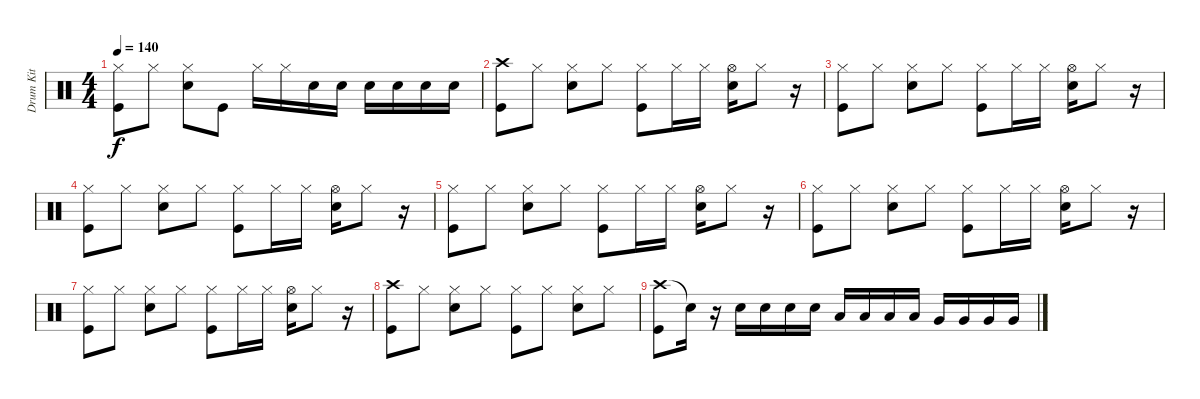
\track ("Drum Kit" "Drum Kit") {instrument percussion}
\staff {score}
\articulation defaults
\ts (4 4)
\tempo 140
\clef neutral
\ks c
("Hi-Hat (closed)" "Kick (hit)").8{dy f} "Hi-Hat (closed)".8 ("Hi-Hat (closed)" "Electric Snare (hit)").8 "Kick (hit)".8 "Hi-Hat (closed)".16 "Hi-Hat (closed)".16 "Electric Snare (hit)".16 "Electric Snare (hit)".16 "Electric Snare (hit)".16 "Electric Snare (hit)".16 "Electric Snare (hit)".16 "Electric Snare (hit)".16 |
("Crash high (hit)" "Kick (hit)").8 "Hi-Hat (closed)".8 ("Hi-Hat (closed)" "Electric Snare (hit)").8 "Hi-Hat (closed)".8 ("Hi-Hat (closed)" "Kick (hit)").8 "Hi-Hat (closed)".16 "Hi-Hat (closed)".16 ("Hi-Hat (open)" "Electric Snare (hit)").16 "Hi-Hat (closed)".8 r.16 |
("Hi-Hat (closed)" "Kick (hit)").8 "Hi-Hat (closed)".8 ("Hi-Hat (closed)" "Electric Snare (hit)").8 "Hi-Hat (closed)".8 ("Hi-Hat (closed)" "Kick (hit)").8 "Hi-Hat (closed)".16 "Hi-Hat (closed)".16 ("Hi-Hat (open)" "Electric Snare (hit)").16 "Hi-Hat (closed)".8 r.16 |
("Hi-Hat (closed)" "Kick (hit)").8 "Hi-Hat (closed)".8 ("Hi-Hat (closed)" "Electric Snare (hit)").8 "Hi-Hat (closed)".8 ("Hi-Hat (closed)" "Kick (hit)").8 "Hi-Hat (closed)".16 "Hi-Hat (closed)".16 ("Hi-Hat (open)" "Electric Snare (hit)").16 "Hi-Hat (closed)".8 r.16 |
("Hi-Hat (closed)" "Kick (hit)").8 "Hi-Hat (closed)".8 ("Hi-Hat (closed)" "Electric Snare (hit)").8 "Hi-Hat (closed)".8 ("Hi-Hat (closed)" "Kick (hit)").8 "Hi-Hat (closed)".16 "Hi-Hat (closed)".16 ("Hi-Hat (open)" "Electric Snare (hit)").16 "Hi-Hat (closed)".8 r.16 |
("Hi-Hat (closed)" "Kick (hit)").8 "Hi-Hat (closed)".8 ("Hi-Hat (closed)" "Electric Snare (hit)").8 "Hi-Hat (closed)".8 ("Hi-Hat (closed)" "Kick (hit)").8 "Hi-Hat (closed)".16 "Hi-Hat (closed)".16 ("Hi-Hat (open)" "Electric Snare (hit)").16 "Hi-Hat (closed)".8 r.16 |
("Hi-Hat (closed)" "Kick (hit)").8 "Hi-Hat (closed)".8 ("Hi-Hat (closed)" "Electric Snare (hit)").8 "Hi-Hat (closed)".8 ("Hi-Hat (closed)" "Kick (hit)").8 "Hi-Hat (closed)".16 "Hi-Hat (closed)".16 ("Hi-Hat (open)" "Electric Snare (hit)").16 "Hi-Hat (closed)".8 r.16 |
("Crash high (hit)" "Kick (hit)").8 "Hi-Hat (closed)".8 ("Hi-Hat (closed)" "Electric Snare (hit)").8 "Hi-Hat (closed)".8 ("Hi-Hat (closed)" "Kick (hit)").8 "Hi-Hat (closed)".8 ("Hi-Hat (closed)" "Electric Snare (hit)").8 "Hi-Hat (closed)".8 |
("Crash high (hit)" "Kick (hit)").8 "Snare (hit)"{t}.16 r.16 "Electric Snare (hit)".16 "Electric Snare (hit)".16 "Electric Snare (hit)".16 "Electric Snare (hit)".16 "Low Tom (hit)".16 "Low Tom (hit)".16 "Low Tom (hit)".16 "Low Tom (hit)".16 "Very Low Tom (hit)".16 "Very Low Tom (hit)".16 "Very Low Tom (hit)".16 "Very Low Tom (hit)".16
